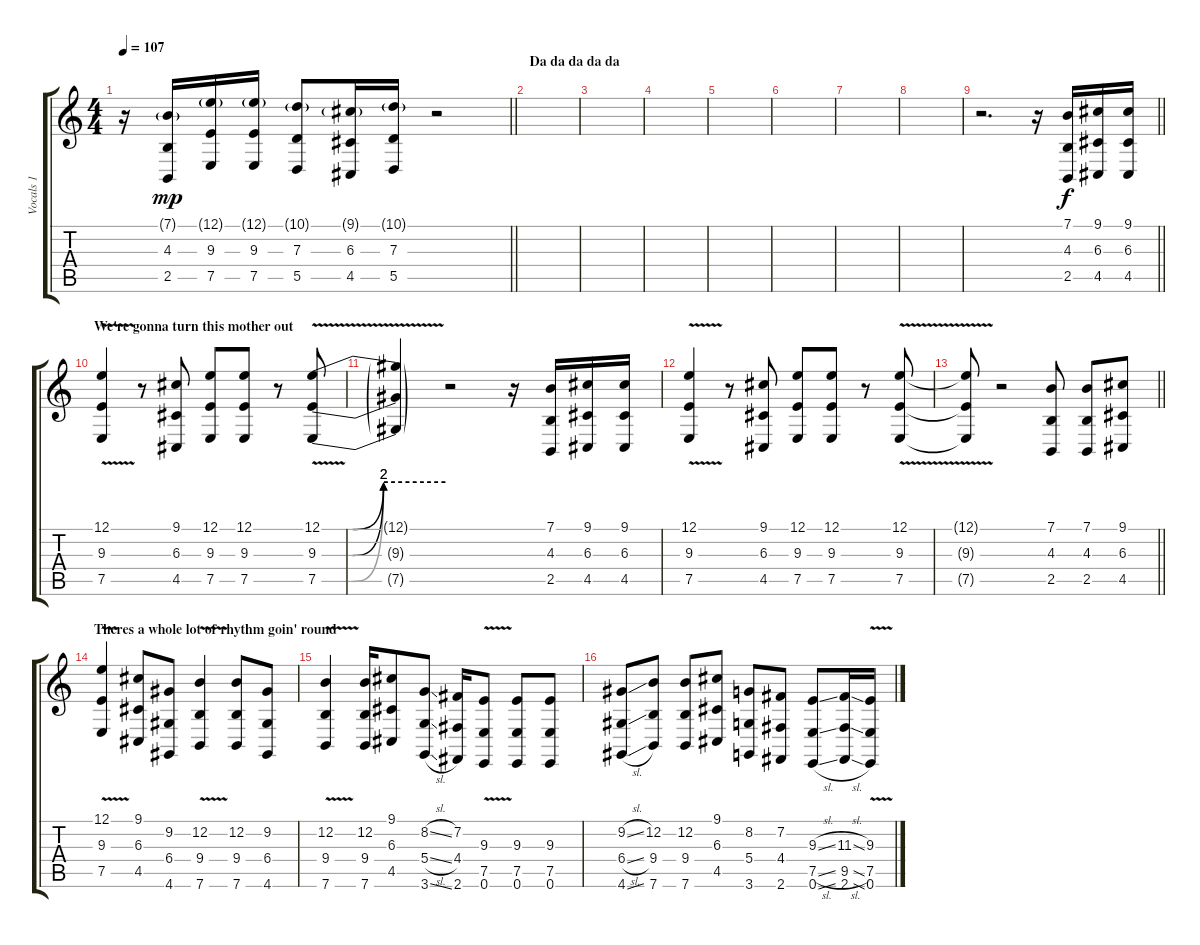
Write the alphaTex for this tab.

\track ("Vocals 1" "Vocals 1") {instrument lead8bassandlead}
\staff {score tabs}
\tuning (E4 B3 G3 D3 A2 E2) {hide}
\ts (4 4)
\tempo 107
\clef g2
\barLineRight lightlight
\ks c
r.16{dy mp} (7.1{g} 4.3 2.5).16 (12.1{g} 9.3 7.5).16 (12.1{g} 9.3 7.5).16 (10.1{g} 7.3 5.5).8 (9.1{g} 6.3 4.5).16 (10.1{g} 7.3 5.5).16 r.2 |
\section ("" "Da da da da da")
|
|
|
|
|
|
|
\barLineRight lightlight
r.2{d} r.16 (7.1 4.3 2.5).16{dy f} (9.1 6.3 4.5).16 (9.1 6.3 4.5).16 |
\section ("" "We're gonna turn this mother out")
(12.1{v} 9.3{v} 7.5{v}).4 r.8 (9.1 6.3 4.5).8 (12.1 9.3 7.5).8 (12.1 9.3 7.5).8 r.8 (12.1{be (custom 0 0 15 0 30 8 60 8) v} 9.3{be (custom 0 0 15 0 30 8 60 8) v} 7.5{be (custom 0 0 15 0 30 8 60 8) v}).8 |
(12.1{t} 9.3{t} 7.5{t}).4 r.2 r.16 (7.1 4.3 2.5).16 (9.1 6.3 4.5).16 (9.1 6.3 4.5).16 |
(12.1{v} 9.3{v} 7.5{v}).4 r.8 (9.1 6.3 4.5).8 (12.1 9.3 7.5).8 (12.1 9.3 7.5).8 r.8 (12.1{v} 9.3{v} 7.5{v}).8 |
\barLineRight lightlight
(12.1{t} 9.3{t} 7.5{t}).8 r.2 (7.1 4.3 2.5).8 (7.1 4.3 2.5).8 (9.1 6.3 4.5).8 |
\section ("" "Theres a whole lot of rhythm goin' round")
(12.1{v} 9.3{v} 7.5{v}).4 (9.1 6.3 4.5).8 (9.2 6.4 4.6).8 (12.2{v} 9.4{v} 7.6{v}).4 (12.2 9.4 7.6).8 (9.2 6.4 4.6).8 |
(12.2{v} 9.4{v} 7.6{v}).4 (12.2 9.4 7.6).16 (9.1 6.3 4.5).8 (8.2{sl} 5.4{sl} 3.6{sl}).8 (7.2 4.4 2.6).16 (9.3{v} 7.5{v} 0.6{v}).8 (9.3 7.5 0.6).8 (9.3 7.5 0.6).8 |
(9.2{sl} 6.4{sl} 4.6{sl}).8 (12.2 9.4 7.6).8 (12.2 9.4 7.6).8 (9.1 6.3 4.5).8 (8.2 5.4 3.6).8 (7.2 4.4 2.6).8 (9.3{sl} 7.5{sl} 0.6{sl}).8 (11.3{sl} 9.5{sl} 2.6{sl}).16 (9.3{v} 7.5{v} 0.6{v}).16
